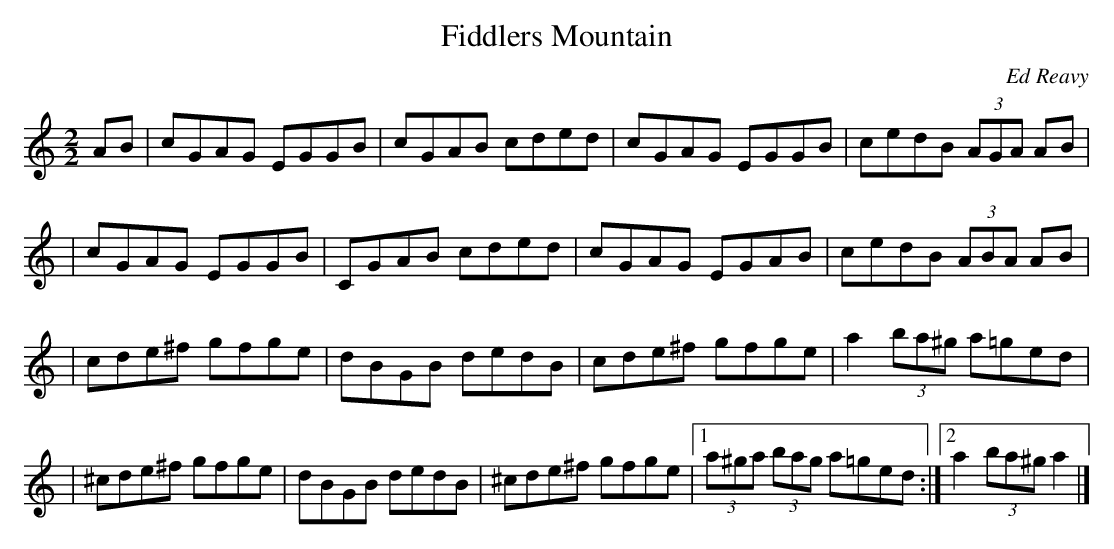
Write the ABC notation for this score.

X:1
T:Fiddlers Mountain
C:Ed Reavy
M:2/2
L:1/8
K:C
AB \
| cGAG EGGB | cGAB cded | cGAG EGGB | cedB (3AGA AB |
| cGAG EGGB | CGAB cded | cGAG EGAB | cedB (3ABA AB |
| cde^f gfge | dBGB dedB | cde^f gfge | a2 (3ba^g a=ged |
| ^cde^f gfge | dBGB dedB | ^cde^f gfge |1 (3a^ga (3bag a=ged :|2 a2 (3ba^g a2 |]
